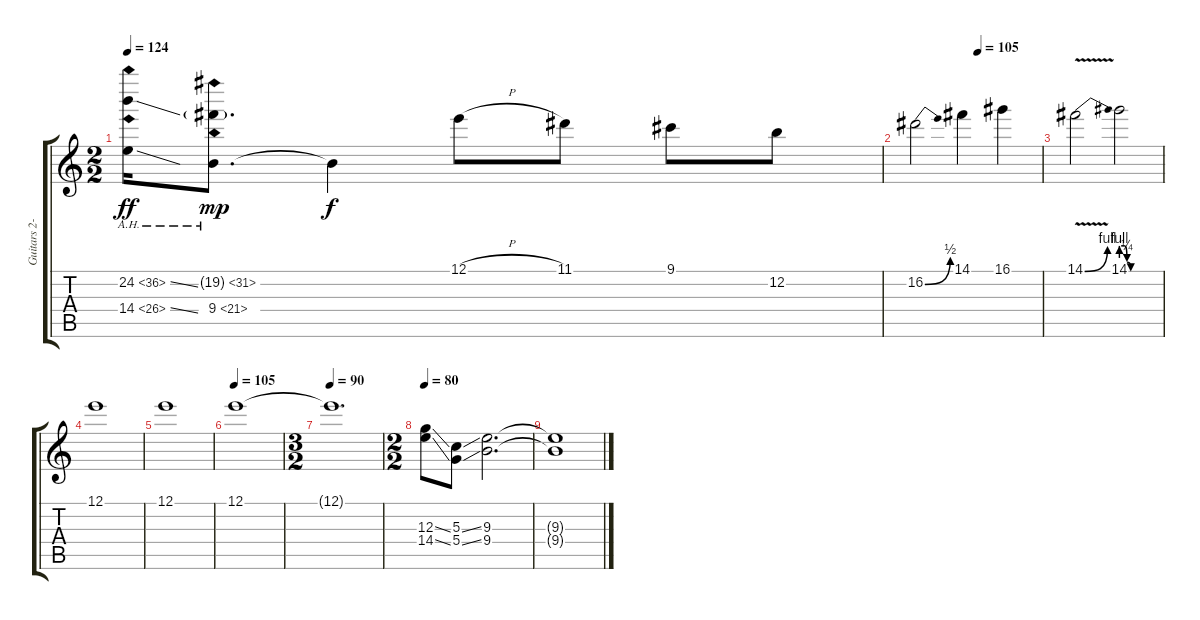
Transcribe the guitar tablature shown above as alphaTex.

\track ("Guitars 2-3" "Guitars 2-") {instrument distortionguitar}
\staff {score tabs}
\tuning (E4 B3 G3 D3 A2 E2) {hide}
\ts (2 2)
\tempo 124
\clef g2
\ks c
(24.2{ah 12 ss} 14.4{ah 12 ss}).16{dy ff} (19.2{ah 12 g} 9.4{ah 12}).8{d dy mp} 9.4{t}.4{dy f} 12.1{h}.8 11.1.8 9.1.8 12.2.8 |
\tempo (105 0.5)
16.2{be (bend 0 0 60 2)}.2 14.1.4 16.1.4 |
14.1{be (bend 0 0 60 4) v}.2 14.1{be (custom 0 4 5 4 9 1 15 0 40 0 60 0)}.2 |
12.1.1 |
12.1.1 |
\tempo 105
12.1.1 |
\ts (3 2)
\tempo 90
12.1{t}.1{d} |
\ts (2 2)
\tempo 80
(12.3{ss} 14.4{ss}).8 (5.3{ss} 5.4{ss}).8 (9.3 9.4).2{d} |
(9.3{t} 9.4{t}).1
